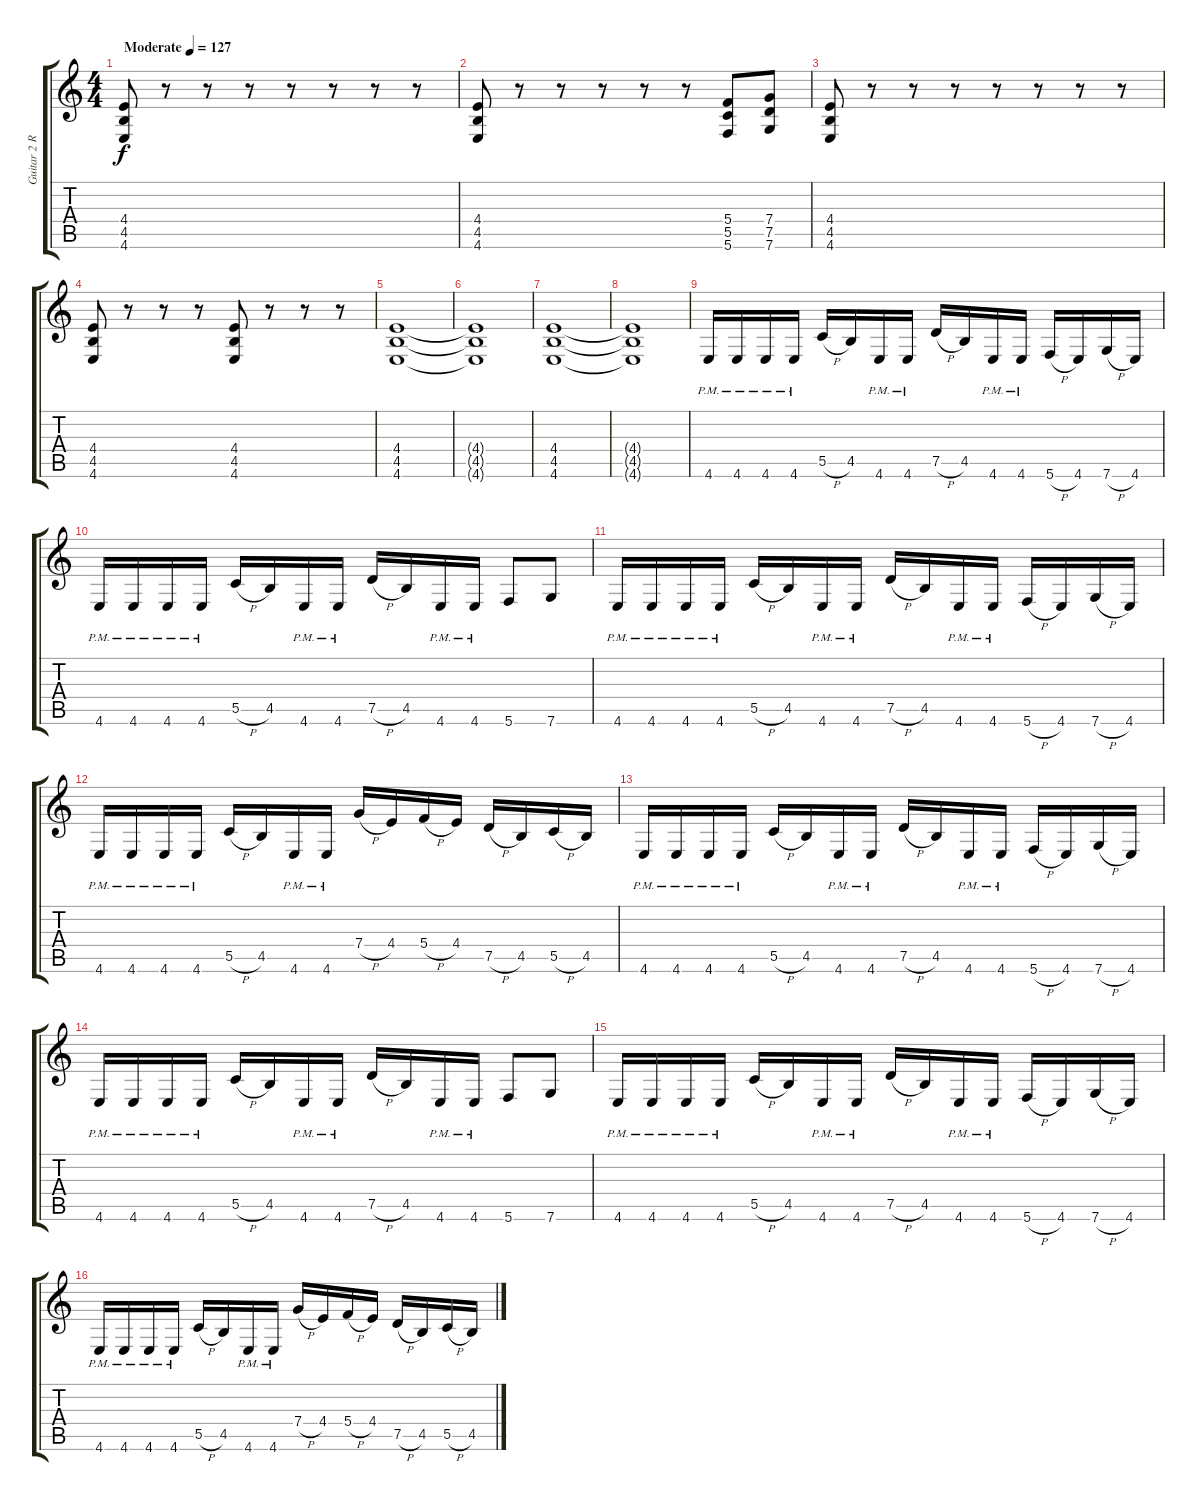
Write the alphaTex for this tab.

\track ("Guitar 2 Right" "Guitar 2 R") {instrument distortionguitar}
\staff {score tabs}
\tuning (D4 A3 F3 C3 G2 C2) {hide}
\ts (4 4)
\tempo (127 "Moderate")
\clef g2
\ks c
(4.4 4.5 4.6).8{dy f instrument distortionguitar} r.8 r.8 r.8 r.8 r.8 r.8 r.8 |
(4.4 4.5 4.6).8 r.8 r.8 r.8 r.8 r.8 (5.4 5.5 5.6).8 (7.4 7.5 7.6).8 |
(4.4 4.5 4.6).8 r.8 r.8 r.8 r.8 r.8 r.8 r.8 |
(4.4 4.5 4.6).8 r.8 r.8 r.8 (4.4 4.5 4.6).8 r.8 r.8 r.8 |
(4.4 4.5 4.6).1 |
(4.4{t} 4.5{t} 4.6{t}).1 |
(4.4 4.5 4.6).1 |
(4.4{t} 4.5{t} 4.6{t}).1 |
4.6{pm}.16 4.6{pm}.16 4.6{pm}.16 4.6{pm}.16 5.5{h}.16 4.5.16 4.6{pm}.16 4.6{pm}.16 7.5{h}.16 4.5.16 4.6{pm}.16 4.6{pm}.16 5.6{h}.16 4.6.16 7.6{h}.16 4.6.16 |
4.6{pm}.16 4.6{pm}.16 4.6{pm}.16 4.6{pm}.16 5.5{h}.16 4.5.16 4.6{pm}.16 4.6{pm}.16 7.5{h}.16 4.5.16 4.6{pm}.16 4.6{pm}.16 5.6.8 7.6.8 |
4.6{pm}.16 4.6{pm}.16 4.6{pm}.16 4.6{pm}.16 5.5{h}.16 4.5.16 4.6{pm}.16 4.6{pm}.16 7.5{h}.16 4.5.16 4.6{pm}.16 4.6{pm}.16 5.6{h}.16 4.6.16 7.6{h}.16 4.6.16 |
4.6{pm}.16 4.6{pm}.16 4.6{pm}.16 4.6{pm}.16 5.5{h}.16 4.5.16 4.6{pm}.16 4.6{pm}.16 7.4{h}.16 4.4.16 5.4{h}.16 4.4.16 7.5{h}.16 4.5.16 5.5{h}.16 4.5.16 |
4.6{pm}.16 4.6{pm}.16 4.6{pm}.16 4.6{pm}.16 5.5{h}.16 4.5.16 4.6{pm}.16 4.6{pm}.16 7.5{h}.16 4.5.16 4.6{pm}.16 4.6{pm}.16 5.6{h}.16 4.6.16 7.6{h}.16 4.6.16 |
4.6{pm}.16 4.6{pm}.16 4.6{pm}.16 4.6{pm}.16 5.5{h}.16 4.5.16 4.6{pm}.16 4.6{pm}.16 7.5{h}.16 4.5.16 4.6{pm}.16 4.6{pm}.16 5.6.8 7.6.8 |
4.6{pm}.16 4.6{pm}.16 4.6{pm}.16 4.6{pm}.16 5.5{h}.16 4.5.16 4.6{pm}.16 4.6{pm}.16 7.5{h}.16 4.5.16 4.6{pm}.16 4.6{pm}.16 5.6{h}.16 4.6.16 7.6{h}.16 4.6.16 |
4.6{pm}.16 4.6{pm}.16 4.6{pm}.16 4.6{pm}.16 5.5{h}.16 4.5.16 4.6{pm}.16 4.6{pm}.16 7.4{h}.16 4.4.16 5.4{h}.16 4.4.16 7.5{h}.16 4.5.16 5.5{h}.16 4.5.16
